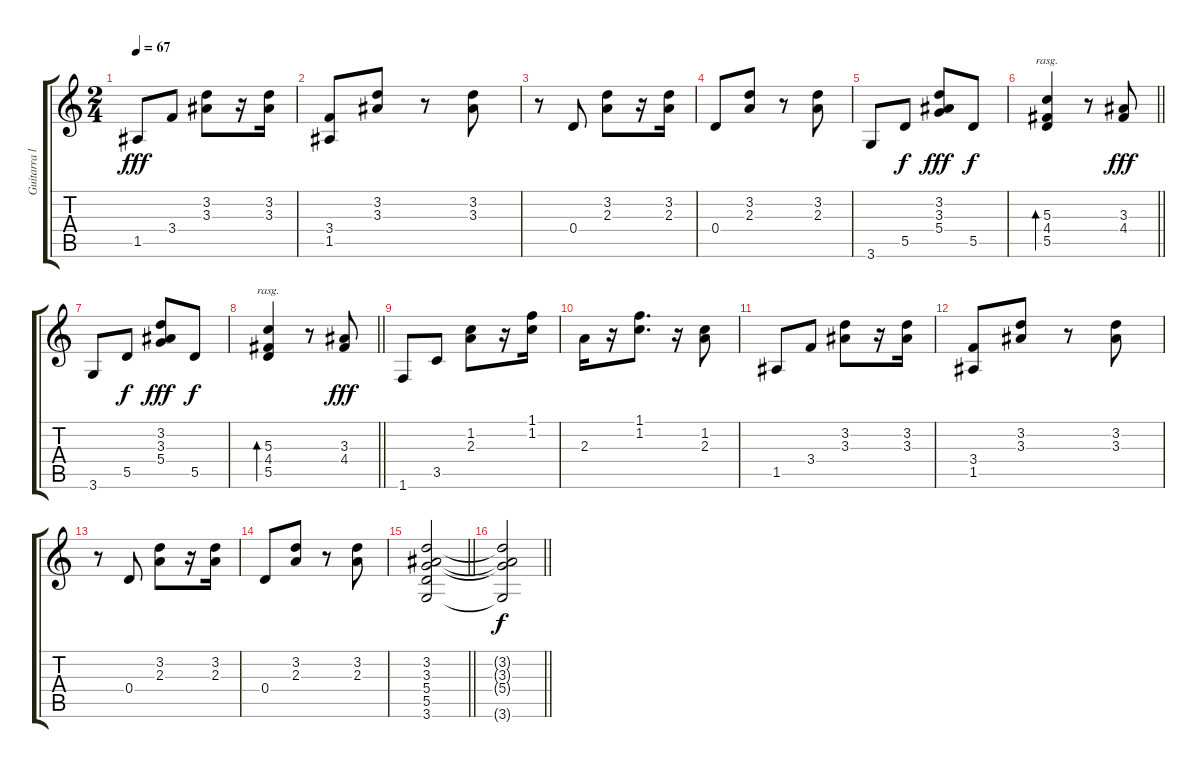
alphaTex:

\track ("Guitarra l" "Guitarra l") {instrument acousticguitarsteel}
\staff {score tabs}
\tuning (E4 B3 G3 D3 A2 E2) {hide}
\ts (2 4)
\tempo 67
\clef g2
\ks c
1.5.8{dy fff} 3.4.8 (3.2 3.3).8 r.16 (3.2 3.3).16 |
(3.4 1.5).8 (3.2 3.3).8 r.8 (3.2 3.3).8 |
r.8 0.4.8 (3.2 2.3).8 r.16 (3.2 2.3).16 |
0.4.8 (3.2 2.3).8 r.8 (3.2 2.3).8 |
3.6.8 5.5.8{dy f} (3.2 3.3 5.4).8{dy fff} 5.5.8{dy f} |
\barLineRight lightlight
(5.3 4.4 5.5).4{bd 120 rasg ii} r.8 (3.3 4.4).8{dy fff} |
3.6.8 5.5.8{dy f} (3.2 3.3 5.4).8{dy fff} 5.5.8{dy f} |
\barLineRight lightlight
(5.3 4.4 5.5).4{bd 120 rasg ii} r.8 (3.3 4.4).8{dy fff} |
1.6.8 3.5.8 (1.2 2.3).8 r.16 (1.1 1.2).16 |
2.3.16 r.16 (1.1 1.2).8{d} r.16 (1.2 2.3).8 |
1.5.8 3.4.8 (3.2 3.3).8 r.16 (3.2 3.3).16 |
(3.4 1.5).8 (3.2 3.3).8 r.8 (3.2 3.3).8 |
r.8 0.4.8 (3.2 2.3).8 r.16 (3.2 2.3).16 |
0.4.8 (3.2 2.3).8 r.8 (3.2 2.3).8 |
\barLineRight lightlight
(3.2 3.3 5.4 5.5 3.6).2 |
\barLineRight lightlight
(3.2{t} 3.3{t} 5.4{t} 3.6{t}).2{dy f}
